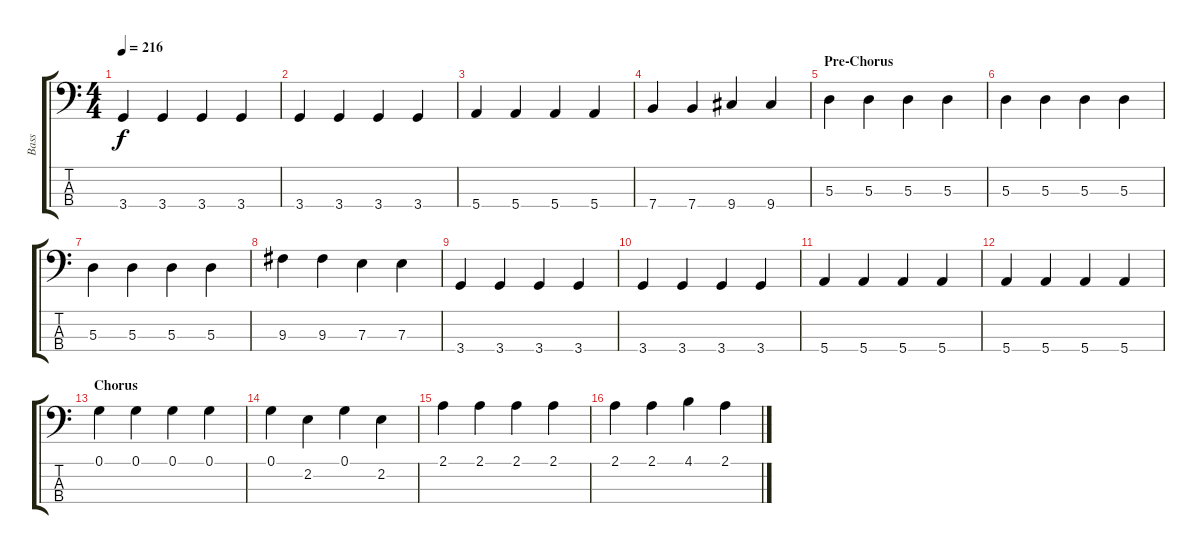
\track ("Bass" "Bass") {instrument electricbasspick}
\staff {score tabs}
\tuning (G2 D2 A1 E1) {hide}
\ts (4 4)
\tempo 216
\clef f4
\ks c
3.4.4{dy f} 3.4.4 3.4.4 3.4.4 |
3.4.4 3.4.4 3.4.4 3.4.4 |
5.4.4 5.4.4 5.4.4 5.4.4 |
7.4.4 7.4.4 9.4.4 9.4.4 |
\section ("" "Pre-Chorus")
5.3.4 5.3.4 5.3.4 5.3.4 |
5.3.4 5.3.4 5.3.4 5.3.4 |
5.3.4 5.3.4 5.3.4 5.3.4 |
9.3.4 9.3.4 7.3.4 7.3.4 |
3.4.4 3.4.4 3.4.4 3.4.4 |
3.4.4 3.4.4 3.4.4 3.4.4 |
5.4.4 5.4.4 5.4.4 5.4.4 |
5.4.4 5.4.4 5.4.4 5.4.4 |
\section ("" "Chorus")
0.1.4 0.1.4 0.1.4 0.1.4 |
0.1.4 2.2.4 0.1.4 2.2.4 |
2.1.4 2.1.4 2.1.4 2.1.4 |
2.1.4 2.1.4 4.1.4 2.1.4
